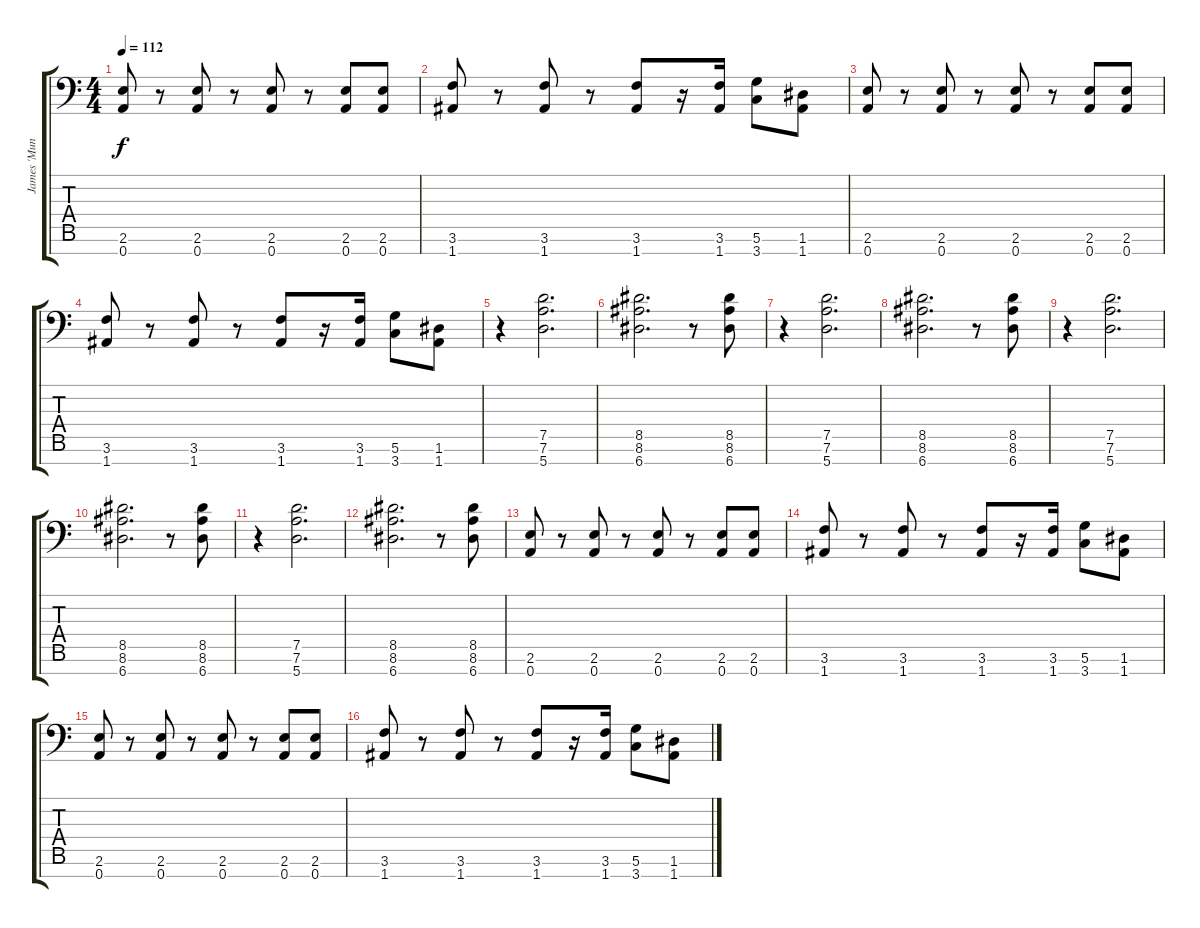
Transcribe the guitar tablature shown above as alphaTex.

\track ("James 'Munky' Shaffer" "James 'Mun") {instrument distortionguitar}
\staff {score tabs}
\tuning (D4 A3 F3 C3 G2 D2 A1) {hide}
\ts (4 4)
\tempo 112
\clef f4
\ks c
(2.6 0.7).8{dy f} r.8 (2.6 0.7).8 r.8 (2.6 0.7).8 r.8 (2.6 0.7).8 (2.6 0.7).8 |
(3.6 1.7).8 r.8 (3.6 1.7).8 r.8 (3.6 1.7).8 r.16 (3.6 1.7).16 (5.6 3.7).8 (1.6 1.7).8 |
(2.6 0.7).8 r.8 (2.6 0.7).8 r.8 (2.6 0.7).8 r.8 (2.6 0.7).8 (2.6 0.7).8 |
(3.6 1.7).8 r.8 (3.6 1.7).8 r.8 (3.6 1.7).8 r.16 (3.6 1.7).16 (5.6 3.7).8 (1.6 1.7).8 |
r.4 (7.5 7.6 5.7).2{d} |
(8.5 8.6 6.7).2{d} r.8 (8.5 8.6 6.7).8 |
r.4 (7.5 7.6 5.7).2{d} |
(8.5 8.6 6.7).2{d} r.8 (8.5 8.6 6.7).8 |
r.4 (7.5 7.6 5.7).2{d} |
(8.5 8.6 6.7).2{d} r.8 (8.5 8.6 6.7).8 |
r.4 (7.5 7.6 5.7).2{d} |
(8.5 8.6 6.7).2{d} r.8 (8.5 8.6 6.7).8 |
(2.6 0.7).8 r.8 (2.6 0.7).8 r.8 (2.6 0.7).8 r.8 (2.6 0.7).8 (2.6 0.7).8 |
(3.6 1.7).8 r.8 (3.6 1.7).8 r.8 (3.6 1.7).8 r.16 (3.6 1.7).16 (5.6 3.7).8 (1.6 1.7).8 |
(2.6 0.7).8 r.8 (2.6 0.7).8 r.8 (2.6 0.7).8 r.8 (2.6 0.7).8 (2.6 0.7).8 |
(3.6 1.7).8 r.8 (3.6 1.7).8 r.8 (3.6 1.7).8 r.16 (3.6 1.7).16 (5.6 3.7).8 (1.6 1.7).8
